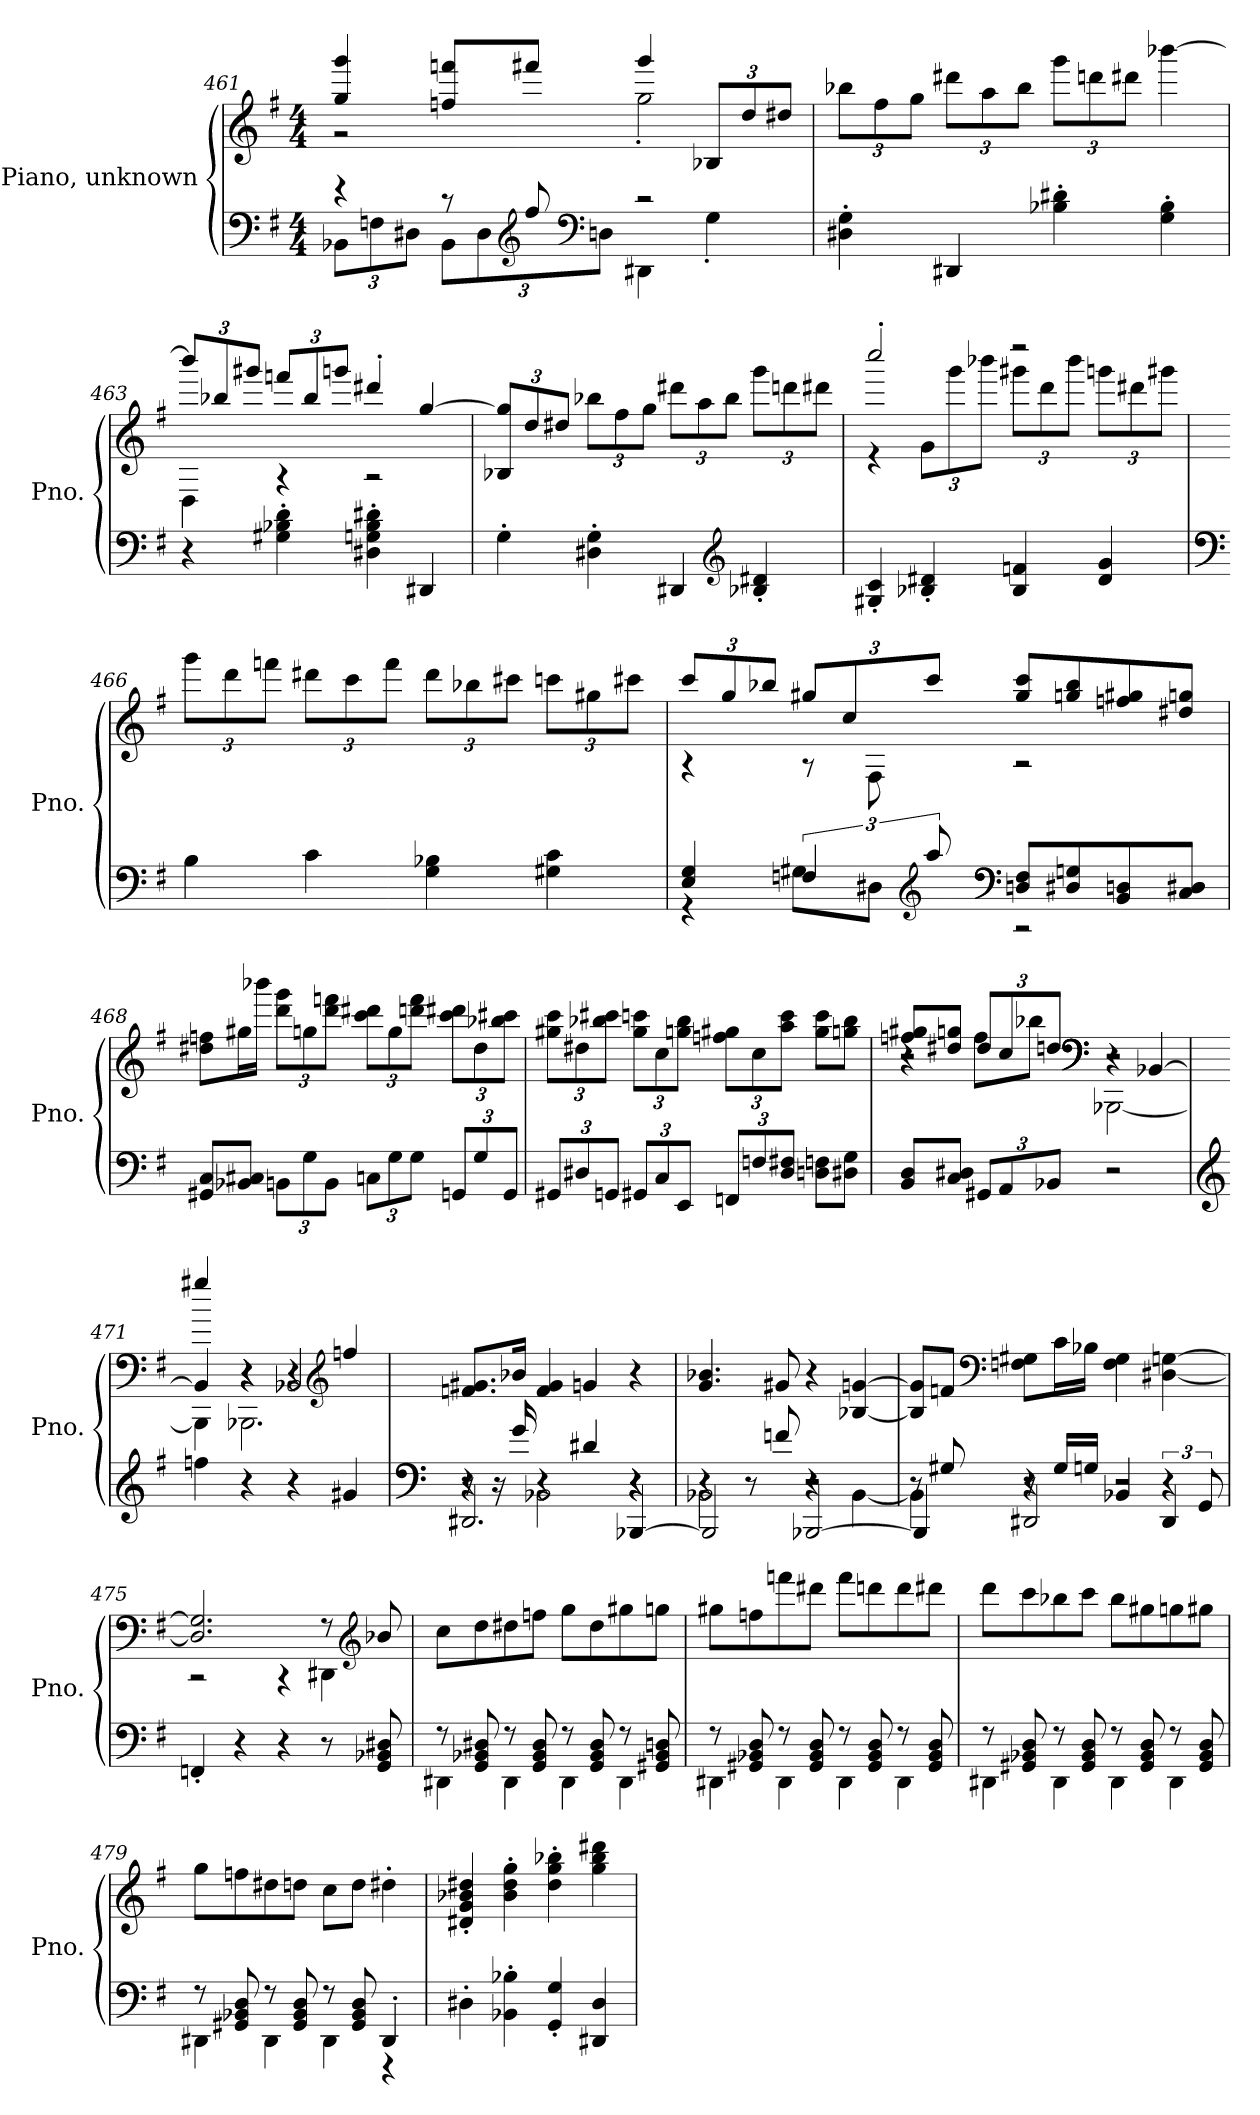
**kern	**kern
*part1	*part1
*staff2	*staff1
*I"Piano, unknown	*
*I'Pno.	*
*clefF4	*clefG2
*k[f#]	*k[f#]
*M4/4	*M4/4
=461	=461
*^	*
*	*Xbrackettup	*
*	*	*^
4r	12BB-X\L	4gg/ 4ggg/	2r
.	12Fn\	.	.
.	12D#X\J	.	.
8r	12BB-\L	8ffn/ 8fffn/L	.
.	12D#\	.	.
*clefG2	*	*	*
8ff#/	.	8fff#X/J	.
*clefF4	*	*	*
.	12Dn\J	.	.
2r	4DD#X\	4ggg/	2gg'\
*	*	*Xbrackettup	*
.	4G'\	12B-X/L	.
.	.	12dd/	.
.	.	12dd#X/J	.
*v	*v	*	*
*	*v	*v
!!LO:LB:g=z
=462	=462
4D#X\' 4G\'	12bb-X\L
.	12ff#\
.	12gg\J
4DD#X/	12ddd#X\L
.	12aa\
.	12bb-\J
4B-X\' 4d#X\'	12ggg\L
.	12dddn\
.	12ddd#X\J
4G\' 4B-\'	[4bbb-X\
=463	=463
*	*^
4r	12bbb-/L]	4D\
.	12bb-X/	.
.	12ggg#X/J	.
4G#X\' 4B-X\' 4d\'	12fffn/L	4r
.	12bb-/	.
.	12gggn/J	.
4D#X\' 4Gn\' 4B-\' 4d#X\'	4ddd#X'/	2r
4DD#X/	[4gg/	.
*	*v	*v
!!LO:PB:g=z
=464	=464
4G'\	12B-X/ 12gg/]L
.	12dd/
.	12dd#X/J
4D#X\' 4G\'	12bb-X\L
.	12ff#\
.	12gg\J
4DD#X/	12ddd#X\L
.	12aa\
.	12bb-\J
*clefG2	*
4B-X/' 4d#X/'	12ggg\L
.	12dddn\
.	12ddd#X\J
=465	=465
*	*^
4G#X/' 4c/'	2cccc'/	4r
4B-X/' 4d#X/'	.	12g\L
.	.	12ggg\
.	.	12bbb-X\J
4B-/ 4fn/	2r	12ggg#X\L
.	.	12ddd\
.	.	12bbb-\J
4d#/ 4g/	.	12gggn\L
.	.	12ddd#X\
.	.	12ggg#X\J
*	*v	*v
!!LO:LB:g=z
=466	=466
*clefF4	*
4B\	12ggg\L
.	12ddd\
.	12fffn\J
4c\	12ddd#X\L
.	12ccc\
.	12fff\J
4G\ 4B-X\	12ddd#\L
.	12bb-X\
.	12ccc#X\J
4G#X\ 4c\	12cccn\L
.	12gg#X\
.	12ccc#X\J
=467	=467
*^	*^
4E/ 4G/	4r	12ccc/L	4r
.	.	12gg/	.
.	.	12bb-X/J	.
*brackettup	*	*	*
6Fn/	8G#X\L	12gg#X/L	8r
.	.	12cc/	.
.	8D#X\J	.	8F#\
*clefG2	*	*	*
12aa/	.	12ccc/J	.
*clefF4	*	*	*
8Dn/ 8F/L	2r	8gg#/ 8ccc/L	2r
8D#X/ 8Gn/	.	8ggn/ 8bb-/	.
8BB/ 8Dn/	.	8ffn/ 8gg#X/	.
8C/ 8D#X/J	.	8dd#X/ 8ggn/J	.
*v	*v	*	*
*	*v	*v
!!LO:LB:g=z
=468	=468
8GG#X/ 8C/L	8dd#X\ 8ffn\L
8BB-X/ 8C#X/J	16gg#X\L
.	16bbb-X\JJ
*Xbrackettup	*
12BBn\L	12ddd\ 12ggg\L
12G\	12ggn\
12BB\J	12ddd\ 12fffn\J
12Cn\L	12ccc\ 12ddd#X\L
12G\	12gg\
12G\J	12dddn\ 12fff\J
12GGn/L	12ccc\ 12ddd#X\L
12G/	12dd#\
12GG/J	12bb-X\ 12ccc#X\J
=469	=469
12GG#X/L	12gg#X\ 12ccc\L
12D#X/	12dd#X\
12GGn/J	12bb-X\ 12ccc#X\J
12GG#X/L	12gg#\ 12cccn\L
12C/	12cc\
12EE/J	12ggn\ 12bb-\J
12FFn/L	12ffn\ 12gg#X\L
12Fn/	12cc\
12D#/ 12F#X/J	12aa\ 12ccc\J
8Dn\ 8Fn\L	8gg#\ 8ccc\L
8D#X\ 8G\J	8ggn\ 8bb-\J
!!LO:LB:g=z
=470	=470
*	*^
*	*	*^
8BB/ 8D/L	8ffn/ 8gg#X/L	4r	2r
8C/ 8D#X/J	8dd#X/ 8ggn/J	.	.
12GG#X/L	12dd#/L	8ff\L	.
12AA/	12cc/	.	.
.	.	8bb-X\J	.
12BB-X/J	12ddn/J	.	.
*	*clefF4	*	*
2r	2r	[2BBB-X\	4r
.	.	.	[4BB-X/
=471	=471	=471	=471
*clefG2	*	*	*
4ffn\	4gg#X/	4BBB-\]	4BB-/]
4r	4r	2.BBB-X\	4r
4r	4r	.	2BB-X/
*	*clefG2	*	*
4g#X/	4ffn/	.	.
*	*v	*v	*v
=472	=472
*clefF4	*
*^	*
*	*^	*
8r	4r	2.DD#X/	8.fn/ 8.g#X/L
16r	.	.	.
16g/	.	.	16b-X/Jk
4r	2BB-X\	.	4f/ 4g#/
4d#X/	.	.	4gn/
4r	4r	[4BBB-X/	4r
!!LO:LB:g=z
=473	=473	=473	=473
4r	2BB-X\	2BBB-/]	4.g/ 4.b-X/
8r	.	.	.
8fn/	.	.	8g#X/
2r	4r	[2BBB-X/	4r
.	[4BB-\	.	[4B-X/ [4gn/
=474	=474	=474	=474
8r	4BB-\]	4BBB-/]	8B-/] 8g/]L
8G#X/	.	.	8fn/J
*	*	*	*clefF4
8r	4r	2DD#X/	8Fn\ 8G#X\L
16G#/LL	.	.	16c\L
16Gn/JJ	.	.	16B-X\JJ
4BB-X/	2r	.	4F\ 4G#\
*brackettup	*	*	*
6DD#/	.	4r	[4D#X\ [4Gn\
12GG/	.	.	.
*v	*v	*v	*
=475	=475
*	*^
4FFn'/	2.D#/] 2.G/]	2r
4r	.	.
4r	.	4r
8r	8r	4DD#X\
*	*clefG2	*
8GG/ 8BB-X/ 8D#X/	8b-X/	.
*	*v	*v
!!LO:LB:g=z
=476	=476
*^	*
8r	4DD#X\	8cc\L
8GG/ 8BB-X/ 8D#X/	.	8dd\
8r	4DD#\	8dd#X\
8GG/ 8BB-/ 8D#/	.	8ffn\J
8r	4DD#\	8gg\L
8GG/ 8BB-/ 8D#/	.	8dd#\
8r	4DD#\	8gg#X\
8GG#X/ 8BB-/ 8Dn/	.	8ggn\J
=477	=477	=477
8r	4DD#X\	8gg#X\L
8GG#X/ 8BB-X/ 8D/	.	8ffn\
8r	4DD#\	8fffn\
8GG#/ 8BB-/ 8D/	.	8ddd#X\J
8r	4DD#\	8fff\L
8GG#/ 8BB-/ 8D/	.	8dddn\
8r	4DD#\	8ddd\
8GG#/ 8BB-/ 8D/	.	8ddd#X\J
!!LO:PB:g=z
=478	=478	=478
8r	4DD#X\	8ddd\L
8GG#X/ 8BB-X/ 8D/	.	8ccc\
8r	4DD#\	8bb-X\
8GG#/ 8BB-/ 8D/	.	8ccc\J
8r	4DD#\	8bb-\L
8GG#/ 8BB-/ 8D/	.	8gg#X\
8r	4DD#\	8ggn\
8GG#/ 8BB-/ 8D/	.	8gg#X\J
=479	=479	=479
8r	4DD#X\	8gg\L
8GG#X/ 8BB-X/ 8D/	.	8ffn\
8r	4DD#\	8dd#X\
8GG#/ 8BB-/ 8D/	.	8ddn\J
8r	4DD#\	8cc\L
8GG#/ 8BB-/ 8D/	.	8dd\J
4DD#'/	4r	4dd#X'\
*v	*v	*
=480	=480
4D#X'\	4d#X/' 4g/' 4b-X/' 4dd#X/'
4BB-X\' 4B-X\'	4b-\' 4dd#\' 4gg\'
4GG/' 4G/'	4dd#\' 4gg\' 4bb-X\'
4DD#X/ 4D#/	4gg\ 4bb-\ 4ddd#X\
=	=
*-	*-
